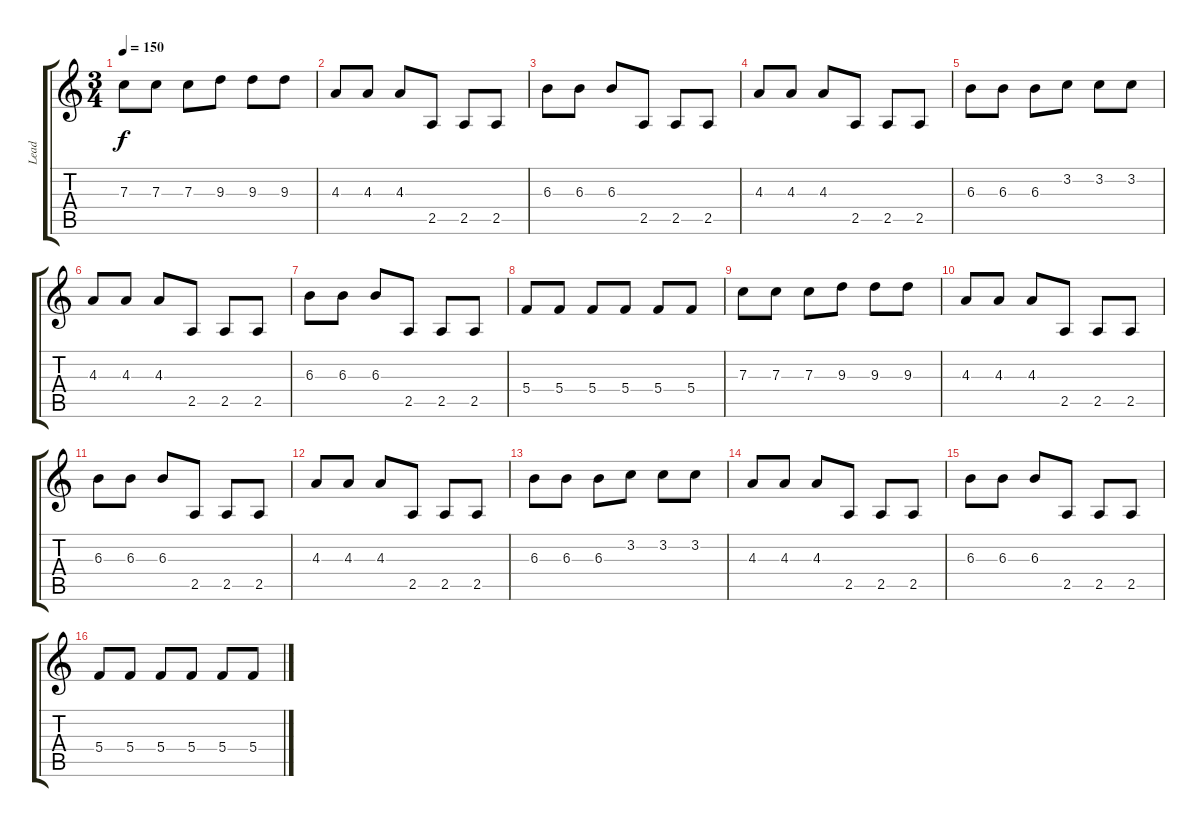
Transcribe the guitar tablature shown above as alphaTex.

\track ("Lead" "Lead") {instrument distortionguitar}
\staff {score tabs}
\tuning (D4 A3 F3 C3 G2 D2) {hide}
\ts (3 4)
\tempo 150
\clef g2
\ks c
7.3.8{dy f} 7.3.8 7.3.8 9.3.8 9.3.8 9.3.8 |
4.3.8{instrument distortionguitar} 4.3.8 4.3.8 2.5.8 2.5.8 2.5.8 |
6.3.8 6.3.8 6.3.8 2.5.8 2.5.8 2.5.8 |
4.3.8 4.3.8 4.3.8 2.5.8 2.5.8 2.5.8 |
6.3.8 6.3.8 6.3.8 3.2.8 3.2.8 3.2.8 |
4.3.8 4.3.8 4.3.8 2.5.8 2.5.8 2.5.8 |
6.3.8 6.3.8 6.3.8 2.5.8 2.5.8 2.5.8 |
5.4.8 5.4.8 5.4.8 5.4.8 5.4.8 5.4.8 |
7.3.8 7.3.8 7.3.8 9.3.8 9.3.8 9.3.8 |
4.3.8{instrument distortionguitar} 4.3.8 4.3.8 2.5.8 2.5.8 2.5.8 |
6.3.8 6.3.8 6.3.8 2.5.8 2.5.8 2.5.8 |
4.3.8 4.3.8 4.3.8 2.5.8 2.5.8 2.5.8 |
6.3.8 6.3.8 6.3.8 3.2.8 3.2.8 3.2.8 |
4.3.8 4.3.8 4.3.8 2.5.8 2.5.8 2.5.8 |
6.3.8 6.3.8 6.3.8 2.5.8 2.5.8 2.5.8 |
5.4.8 5.4.8 5.4.8 5.4.8 5.4.8 5.4.8
